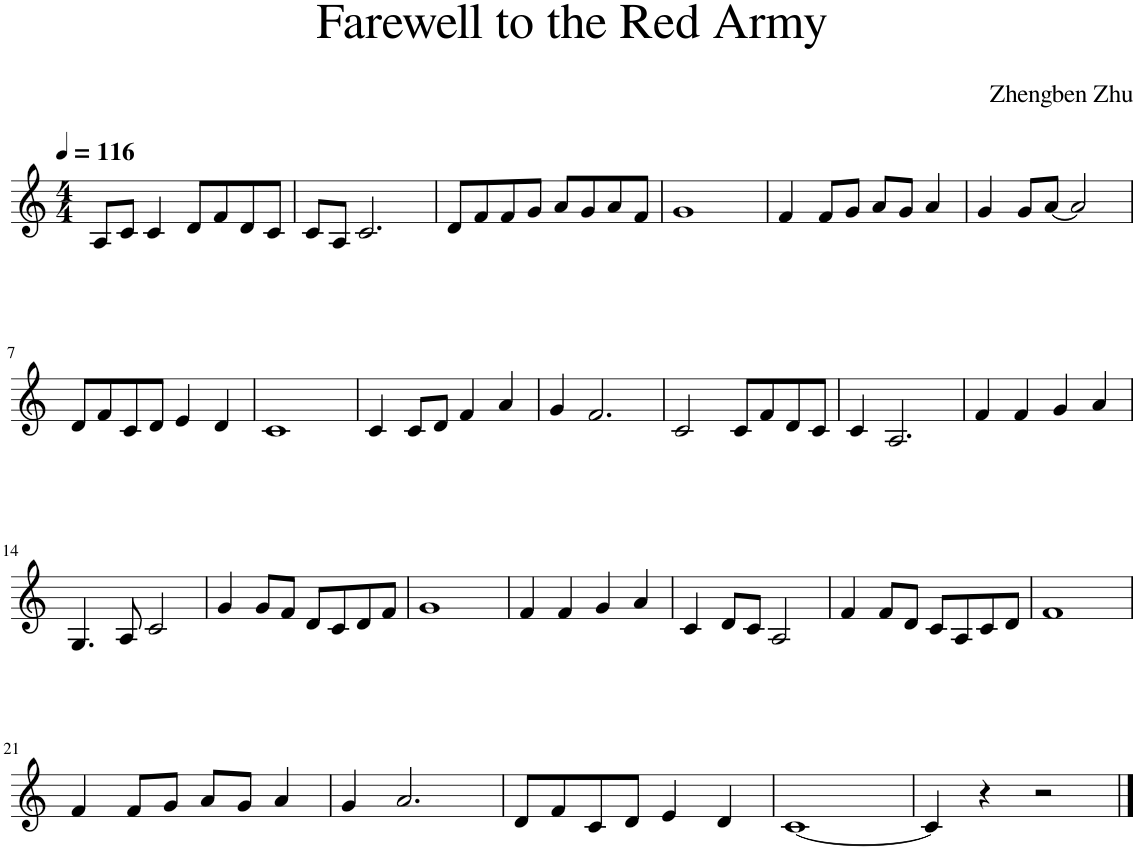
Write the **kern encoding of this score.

**kern
*part1
*staff1
*I"Piano
*I'Pno.
*clefG2
*k[]
*M4/4
*MM116
=1
8A/L
8c/J
4c/
8d/L
8f/
8d/
8c/J
=2
8c/L
8A/J
2.c/
=3
8d/L
8f/
8f/
8g/J
8a/L
8g/
8a/
8f/J
=4
1g
=5
4f/
8f/L
8g/J
8a/L
8g/J
4a/
=6
4g/
8g/L
[8a/J
2a/]
!!LO:LB:g=z
=7
8d/L
8f/
8c/
8d/J
4e/
4d/
=8
1c
=9
4c/
8c/L
8d/J
4f/
4a/
=10
4g/
2.f/
=11
2c/
8c/L
8f/
8d/
8c/J
=12
4c/
2.A/
=13
4f/
4f/
4g/
4a/
!!LO:LB:g=z
=14
4.G/
8A/
2c/
=15
4g/
8g/L
8f/J
8d/L
8c/
8d/
8f/J
=16
1g
=17
4f/
4f/
4g/
4a/
=18
4c/
8d/L
8c/J
2A/
=19
4f/
8f/L
8d/J
8c/L
8A/
8c/
8d/J
=20
1f
!!LO:LB:g=z
=21
4f/
8f/L
8g/J
8a/L
8g/J
4a/
=22
4g/
2.a/
=23
8d/L
8f/
8c/
8d/J
4e/
4d/
=24
[1c
=25
4c/]
4r
2r
==
*-
